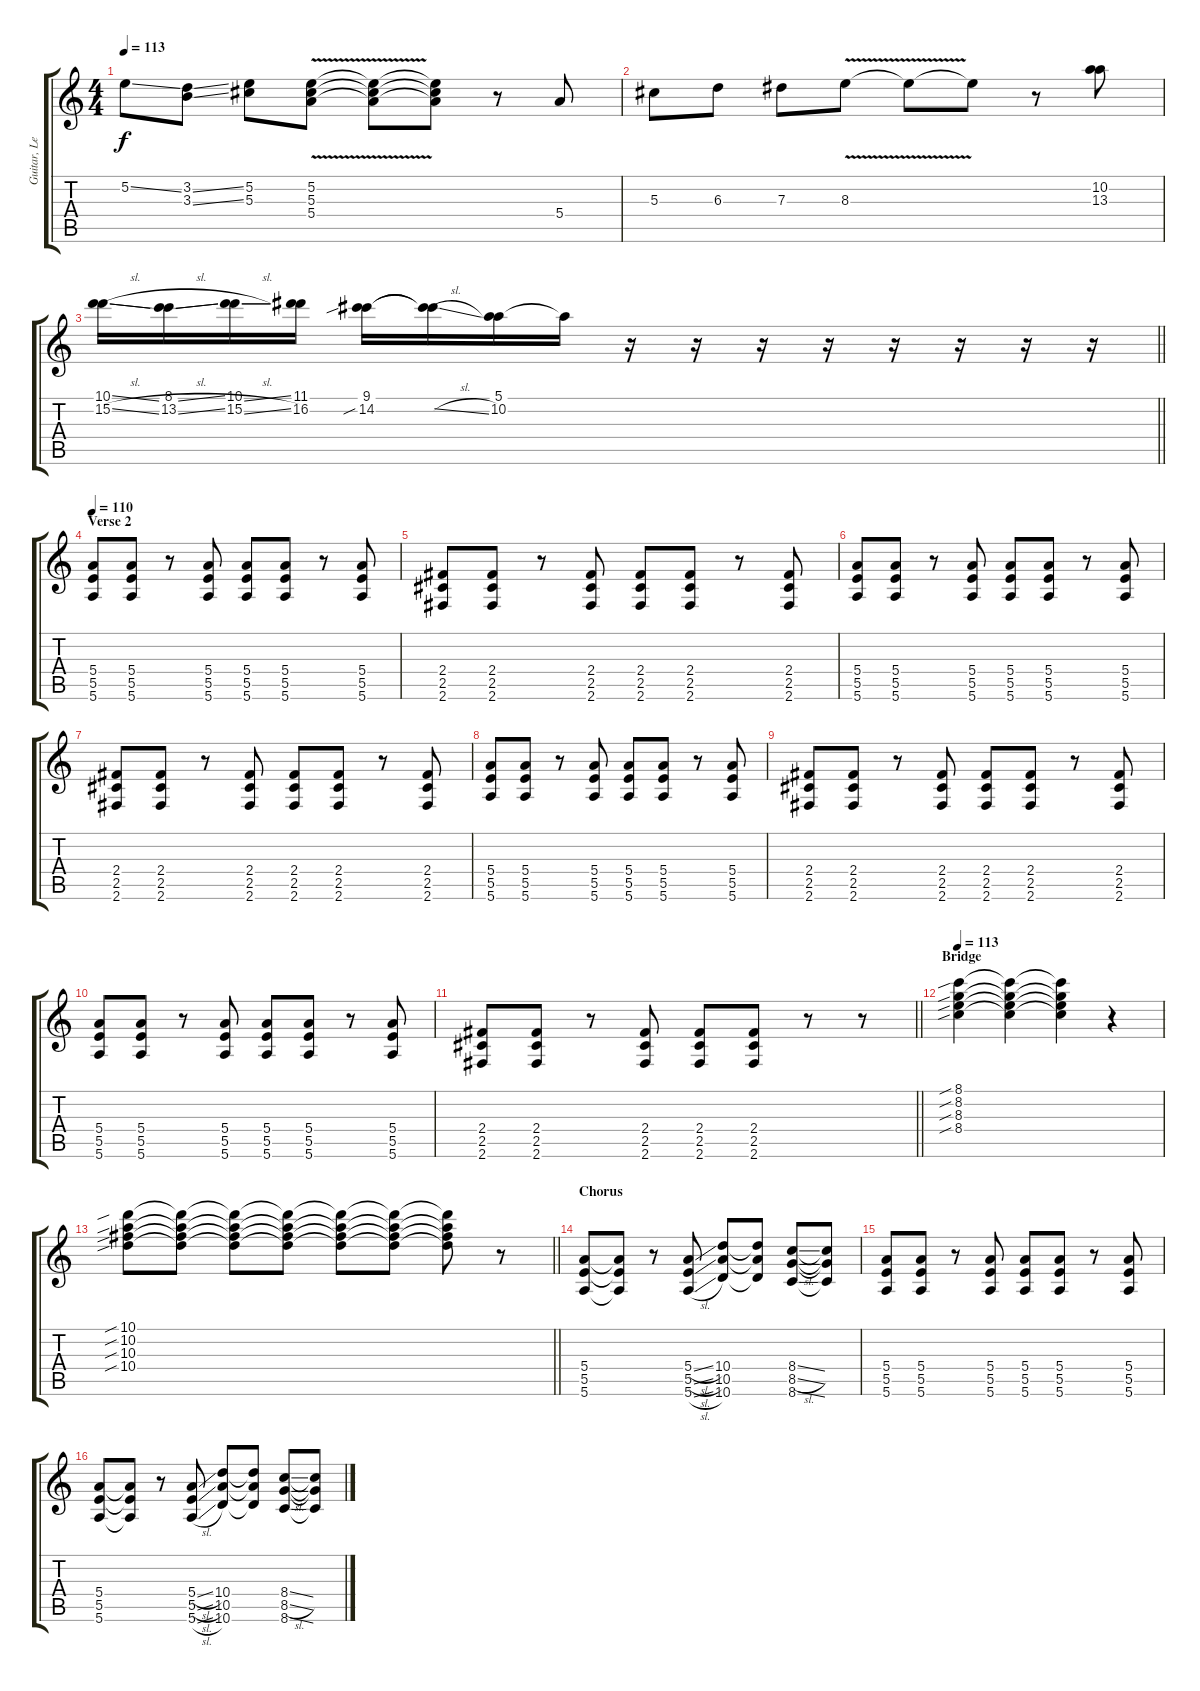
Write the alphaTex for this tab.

\track ("Guitar, Lead (Open E)" "Guitar, Le") {mute instrument overdrivenguitar}
\staff {score tabs}
\tuning (E4 B3 Ab3 E3 B2 E2) {hide}
\ts (4 4)
\tempo 113
\clef g2
\ks c
5.2{ss}.8{dy f} (3.2{ss} 3.3{ss}).8 (5.2 5.3).8 (5.2{v} 5.3 5.4{v}).8 (5.2{t} 5.3{t} 5.4{t}).8 (5.2{t} 5.3{t} 5.4{t}).8 r.8 5.4.8 |
5.3.8 6.3.8 7.3.8 8.3{v}.8 8.3{t}.8 8.3{t}.8 r.8 (10.2 13.3).8 |
\barLineRight lightlight
(10.1{sl} 15.2{sl}).16 (8.1{sl} 13.2{sl}).16 (10.1{sl} 15.2{sl}).16 (11.1 16.2).16 (9.1 14.2{sib}).16 (9.1{t} 14.2{sl t}).16 (5.1 10.2).16 10.2{t}.16 r.16 r.16 r.16 r.16 r.16 r.16 r.16 r.16 |
\section ("" "Verse 2")
\tempo 110
(5.4 5.5 5.6).8 (5.4 5.5 5.6).8 r.8 (5.4 5.5 5.6).8 (5.4 5.5 5.6).8 (5.4 5.5 5.6).8 r.8 (5.4 5.5 5.6).8 |
(2.4 2.5 2.6).8 (2.4 2.5 2.6).8 r.8 (2.4 2.5 2.6).8 (2.4 2.5 2.6).8 (2.4 2.5 2.6).8 r.8 (2.4 2.5 2.6).8 |
(5.4 5.5 5.6).8 (5.4 5.5 5.6).8 r.8 (5.4 5.5 5.6).8 (5.4 5.5 5.6).8 (5.4 5.5 5.6).8 r.8 (5.4 5.5 5.6).8 |
(2.4 2.5 2.6).8 (2.4 2.5 2.6).8 r.8 (2.4 2.5 2.6).8 (2.4 2.5 2.6).8 (2.4 2.5 2.6).8 r.8 (2.4 2.5 2.6).8 |
(5.4 5.5 5.6).8 (5.4 5.5 5.6).8 r.8 (5.4 5.5 5.6).8 (5.4 5.5 5.6).8 (5.4 5.5 5.6).8 r.8 (5.4 5.5 5.6).8 |
(2.4 2.5 2.6).8 (2.4 2.5 2.6).8 r.8 (2.4 2.5 2.6).8 (2.4 2.5 2.6).8 (2.4 2.5 2.6).8 r.8 (2.4 2.5 2.6).8 |
(5.4 5.5 5.6).8 (5.4 5.5 5.6).8 r.8 (5.4 5.5 5.6).8 (5.4 5.5 5.6).8 (5.4 5.5 5.6).8 r.8 (5.4 5.5 5.6).8 |
\barLineRight lightlight
(2.4 2.5 2.6).8 (2.4 2.5 2.6).8 r.8 (2.4 2.5 2.6).8 (2.4 2.5 2.6).8 (2.4 2.5 2.6).8 r.8 r.8 |
\section ("" "Bridge")
\tempo 113
(8.1{sib} 8.2{sib} 8.3{sib} 8.4{sib}).4 (8.1{t} 8.2{t} 8.3{t} 8.4{t}).4 (8.1{t} 8.2{t} 8.3{t} 8.4{t}).4 r.4 |
\barLineRight lightlight
(10.1{sib} 10.2{sib} 10.3{sib} 10.4{sib}).8 (10.1{t} 10.2{t} 10.3{t} 10.4{t}).8 (10.1{t} 10.2{t} 10.3{t} 10.4{t}).8 (10.1{t} 10.2{t} 10.3{t} 10.4{t}).8 (10.1{t} 10.2{t} 10.3{t} 10.4{t}).8 (10.1{t} 10.2{t} 10.3{t} 10.4{t}).8 (10.1{t} 10.2{t} 10.3{t} 10.4{t}).8 r.8 |
\section ("" "Chorus")
(5.4 5.5 5.6).8 (5.4{t} 5.5{t} 5.6{t}).8 r.8 (5.4{sl} 5.5{sl} 5.6{sl}).8 (10.4 10.5 10.6).8 (10.4{t} 10.5{t} 10.6{t}).8 (8.4{ss} 8.5{sl} 8.6{ss}).8 (8.4{t} 8.5{t} 8.6{t}).8 |
(5.4 5.5 5.6).8 (5.4 5.5 5.6).8 r.8 (5.4 5.5 5.6).8 (5.4 5.5 5.6).8 (5.4 5.5 5.6).8 r.8 (5.4 5.5 5.6).8 |
(5.4 5.5 5.6).8 (5.4{t} 5.5{t} 5.6{t}).8 r.8 (5.4{sl} 5.5{sl} 5.6{sl}).8 (10.4 10.5 10.6).8 (10.4{t} 10.5{t} 10.6{t}).8 (8.4{ss} 8.5{sl} 8.6{ss}).8 (8.4{t} 8.5{t} 8.6{t}).8
